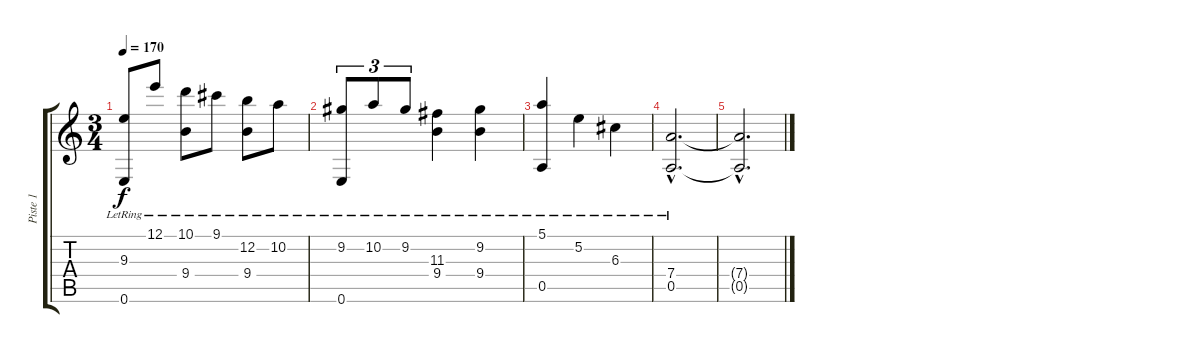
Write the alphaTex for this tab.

\track ("Piste 1" "Piste 1") {instrument acousticguitarnylon}
\staff {score tabs}
\tuning (E4 B3 G3 D3 A2 E2) {hide}
\ts (3 4)
\tempo 170
\clef g2
\ks c
(9.3{lr} 0.6{lr}).8{dy f} 12.1{lr}.8 (10.1{lr} 9.4{lr}).8 9.1{lr}.8 (12.2{lr} 9.4{lr}).8 10.2{lr}.8 |
(9.2{lr} 0.6{lr}).8{tu (3 2)} 10.2{lr}.8{tu (3 2)} 9.2{lr}.8{tu (3 2)} (11.3{lr} 9.4{lr}).4 (9.2{lr} 9.4{lr}).4 |
(5.1{lr} 0.5{lr}).4 5.2{lr}.4 6.3{lr}.4 |
(7.4{hac lr} 0.5{hac lr}).2{d} |
(7.4{hac t} 0.5{hac t}).2{d}
